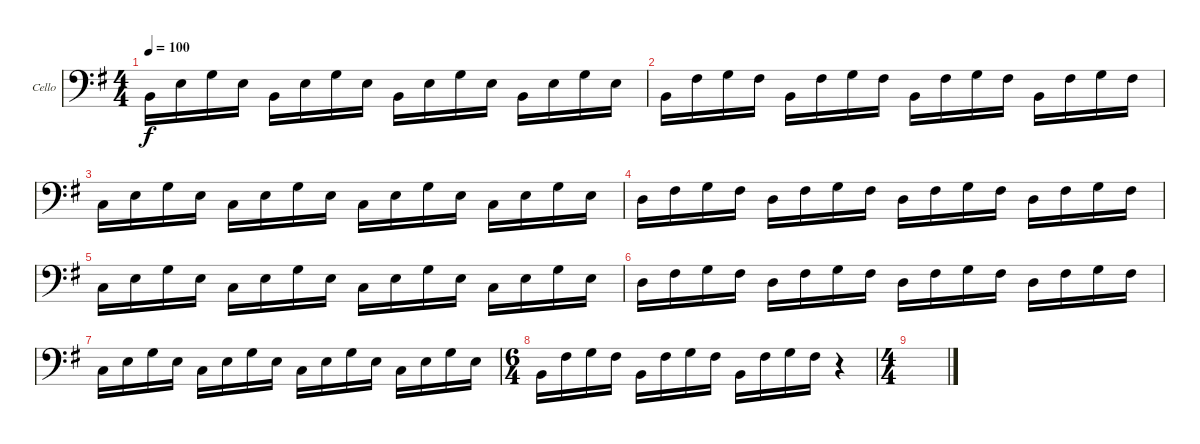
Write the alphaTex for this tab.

\defaultSystemsLayout 4
\bracketExtendMode groupsimilarinstruments
\firstSystemTrackNameOrientation horizontal
\otherSystemsTrackNameOrientation horizontal
\track ("Violoncello" "Cello") {instrument cello}
\staff {score}
\tuning (A3 D3 G2 C2)
\ts (4 4)
\tempo 100
\clef f4
\ks eminor
4.3.16{dy f} 2.2.16 5.2.16 2.2.16 4.3.16 2.2.16 5.2.16 2.2.16 4.3.16 2.2.16 5.2.16 2.2.16 4.3.16 2.2.16 5.2.16 2.2.16 |
4.3.16 4.2.16 5.2.16 4.2.16 4.3.16 4.2.16 5.2.16 4.2.16 4.3.16 4.2.16 5.2.16 4.2.16 4.3.16 4.2.16 5.2.16 4.2.16 |
5.3.16 2.2.16 5.2.16 2.2.16 5.3.16 2.2.16 5.2.16 2.2.16 5.3.16 2.2.16 5.2.16 2.2.16 5.3.16 2.2.16 5.2.16 2.2.16 |
7.3.16 4.2.16 5.2.16 4.2.16 7.3.16 4.2.16 5.2.16 4.2.16 7.3.16 4.2.16 5.2.16 4.2.16 7.3.16 4.2.16 5.2.16 4.2.16 |
5.3.16 2.2.16 5.2.16 2.2.16 5.3.16 2.2.16 5.2.16 2.2.16 5.3.16 2.2.16 5.2.16 2.2.16 5.3.16 2.2.16 5.2.16 2.2.16 |
7.3.16 4.2.16 5.2.16 4.2.16 7.3.16 4.2.16 5.2.16 4.2.16 7.3.16 4.2.16 5.2.16 4.2.16 7.3.16 4.2.16 5.2.16 4.2.16 |
5.3.16 2.2.16 5.2.16 2.2.16 5.3.16 2.2.16 5.2.16 2.2.16 5.3.16 2.2.16 5.2.16 2.2.16 5.3.16 2.2.16 5.2.16 2.2.16 |
\ts (6 4)
4.3.16 4.2.16 5.2.16 4.2.16 4.3.16 4.2.16 5.2.16 4.2.16 4.3.16 4.2.16 5.2.16 4.2.16 r.4 |
\ts (4 4)
